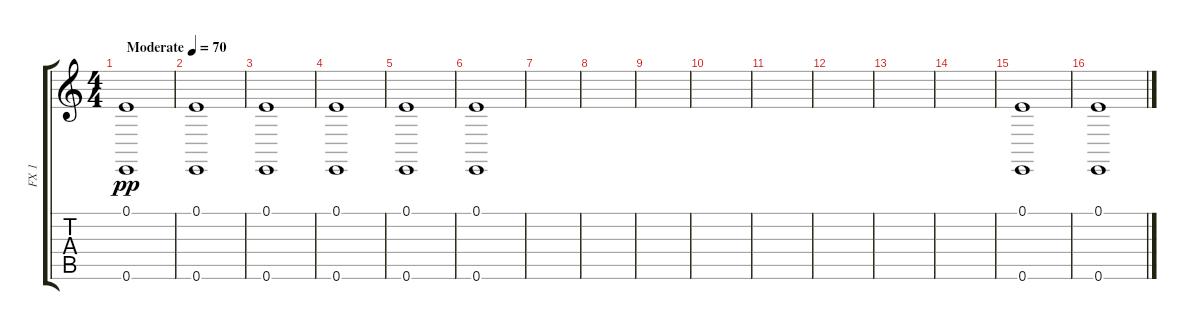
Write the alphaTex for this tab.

\track ("FX 1" "FX 1") {instrument steeldrums}
\staff {score tabs}
\tuning (E4 B3 G3 D3 A2 E2) {hide}
\ts (4 4)
\tempo (70 "Moderate")
\clef g2
\ks c
(0.1 0.6).1{dy pp instrument steeldrums} |
(0.1 0.6).1 |
(0.1 0.6).1 |
(0.1 0.6).1 |
(0.1 0.6).1 |
(0.1 0.6).1 |
|
|
|
|
|
|
|
|
(0.1 0.6).1 |
(0.1 0.6).1
